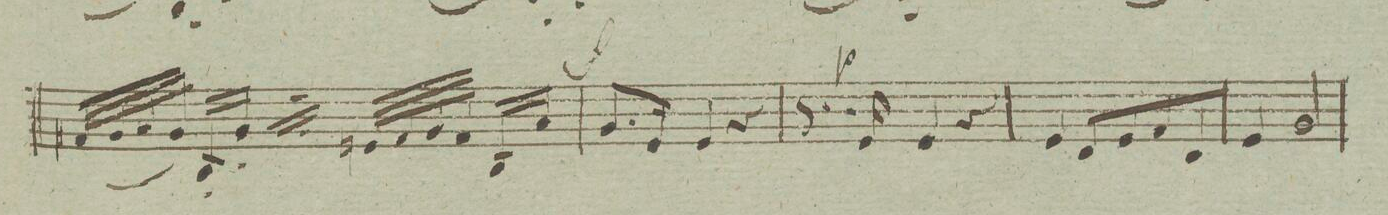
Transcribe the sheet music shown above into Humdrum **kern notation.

**kern	**dynam
*I"Violino. 2do	*
*clefG2	*
*k[b-e-a-]	*
*M3/4	*
(32f#X/LLL	.
32g/	.
32a-/	.
32g/JJJ)	.
16B-'/LL	.
16g'/JJ	.
*rep	*
(32f#/LLL	.
32g/	.
32a-/	.
32g/JJJ)	.
16B-'/LL	.
16g'/JJ	.
*Xrep	*
32en/LLL	.
32f#/	.
32g/	.
32f#/JJJ	.
16B-/LL	.
16a-/JJ	.
=21	=21
8.g/L	f
16e-/Jk	.
4e-/	.
4r	.
=22	=22
8.r	.
16e-/	p
4e-/	.
4r	.
=23	=23
4e-/	.
8d/L	.
8e-/	.
8f/	.
8d/J	.
=24	=24
4e-/	.
2g/	.
=25	=25
*-	*-
